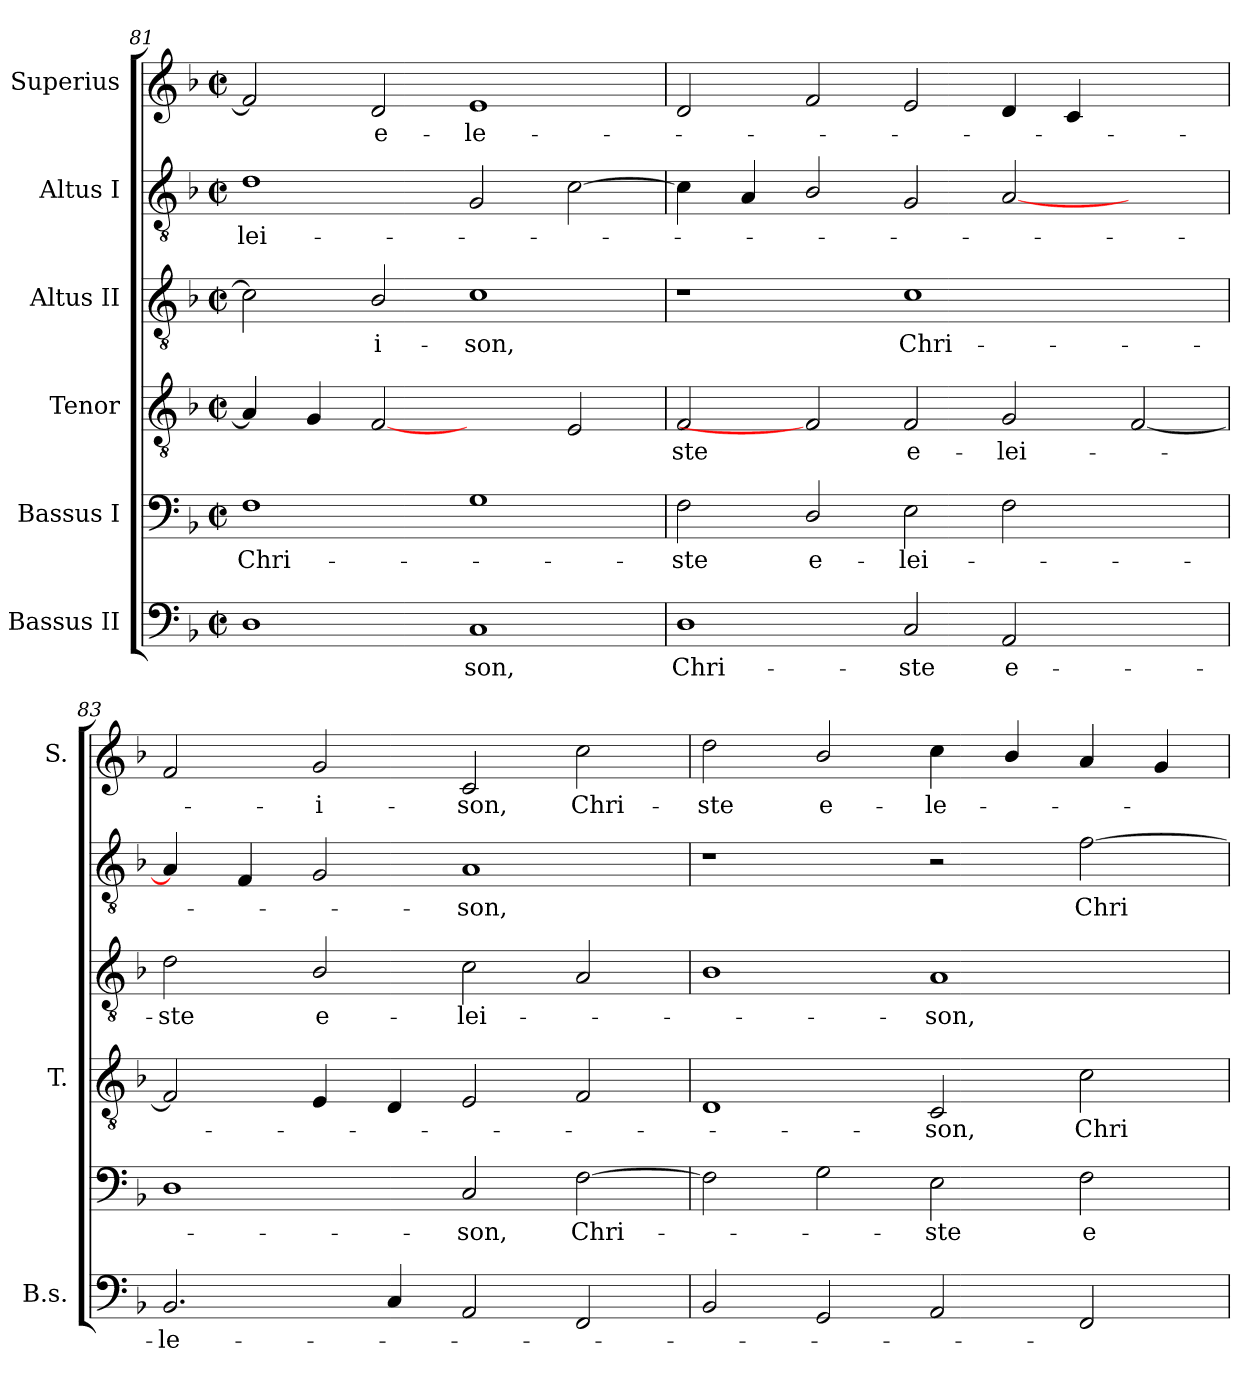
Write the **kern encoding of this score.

**kern	**text	**kern	**text	**kern	**text	**kern	**text	**kern	**text	**kern	**text
*part6	*part6	*part5	*part5	*part4	*part4	*part3	*part3	*part2	*part2	*part1	*part1
*staff6	*staff6	*staff5	*staff5	*staff4	*staff4	*staff3	*staff3	*staff2	*staff2	*staff1	*staff1
*I"Bassus II	*	*I"Bassus I	*	*I"Tenor	*	*I"Altus II	*	*I"Altus I	*	*I"Superius	*
*I'B.s.	*	*	*	*I'T.	*	*	*	*	*	*I'S.	*
!!LO:PB:g=z
*clefF4	*	*clefF4	*	*clefGv2	*	*clefGv2	*	*clefGv2	*	*clefG2	*
*	*	*	*	*ITrd7c12	*	*ITrd7c12	*	*ITrd7c12	*	*	*
*k[b-]	*	*k[b-]	*	*k[b-]	*	*k[b-]	*	*k[b-]	*	*k[b-]	*
*F:	*	*F:	*	*F:	*	*F:	*	*F:	*	*F:	*
*M2/2	*	*M2/2	*	*M2/2	*	*M2/2	*	*M2/2	*	*M2/2	*
*met(c|)	*	*met(c|)	*	*met(c|)	*	*met(c|)	*	*met(c|)	*	*met(c|)	*
=81	=81	=81	=81	=81	=81	=81	=81	=81	=81	=81	=81
!	!	!	!LO:LY:b:color=#000000	!	!	!	!	!	!	!	!
!	!	!	!	!	!	!	!	!	!LO:LY:b:color=#000000	!	!
1Di	.	1Fi	Chri-	4AAi/]	.	2Ci\]	.	1Di	-lei-	2fi/]	.
.	.	.	.	4GGi/	.	.	.	.	.	.	.
!	!	!	!	!	!	!	!LO:LY:b:color=#000000	!	!	!	!
!	!	!	!	!	!	!	!	!	!	!	!LO:LY:b:color=#000000
.	.	.	.	[2FFi	.	2BB-i/	-i-	.	.	2di/	e-
!	!LO:LY:b:color=#000000	!	!	!	!	!	!	!	!	!	!
!	!	!	!	!	!	!	!LO:LY:b:color=#000000	!	!	!	!
!	!	!	!	!	!	!	!	!	!	!	!LO:LY:b:color=#000000
1Ci	-son,	1Gi	.	2ryy	.	1Ci	-son,	2GGi/	.	1ei	-le-
.	.	.	.	2EEi/	.	.	.	[>2Ci\	.	.	.
=82	=82	=82	=82	=82	=82	=82	=82	=82	=82	=82	=82
!	!LO:LY:b:color=#000000	!	!	!	!	!	!	!	!	!	!
!	!	!	!LO:LY:b:color=#000000	!	!	!	!	!	!	!	!
!	!	!	!	!	!LO:LY:b:color=#000000	!	!	!	!	!	!
1Di	Chri-	2Fi\	-ste	2FFi/	-ste	1r	.	4Ci\]	.	2di/	.
.	.	.	.	.	.	.	.	4AAi/	.	.	.
!	!	!	!LO:LY:b:color=#000000	!	!	!	!	!	!	!	!
.	.	2Di/	e-	2FFi]	.	.	.	2BB-i/	.	2fi/	.
!	!LO:LY:b:color=#000000	!	!	!	!	!	!	!	!	!	!
!	!	!	!LO:LY:b:color=#000000	!	!	!	!	!	!	!	!
!	!	!	!	!	!LO:LY:b:color=#000000	!	!	!	!	!	!
!	!	!	!	!	!	!	!LO:LY:b:color=#000000	!	!	!	!
2Ci/	-ste	2Ei\	-lei-	2FFi/	e-	1Ci	Chri-	2GGi/	.	2ei/	.
!	!LO:LY:b:color=#000000	!	!	!	!	!	!	!	!	!	!
!	!	!	!	!	!LO:LY:b:color=#000000	!	!	!	!	!	!
2AAi/	e-	2Fi\	.	2GGi/	-lei-	.	.	[<2AAi/	.	4di/	.
.	.	.	.	.	.	.	.	.	.	4ci/	.
2ryy	.	2ryy	.	[<2FFi/	.	2ryy	.	2ryy	.	2ryy	.
=83	=83	=83	=83	=83	=83	=83	=83	=83	=83	=83	=83
!	!LO:LY:b:color=#000000	!	!	!	!	!	!	!	!	!	!
!	!	!	!	!	!	!	!LO:LY:b:color=#000000	!	!	!	!
2.BB-i/	-le-	1Di	.	2FFi/]	.	2Di\	-ste	4AAi/]	.	2fi/	.
.	.	.	.	.	.	.	.	4FFi/	.	.	.
!	!	!	!	!	!	!	!LO:LY:b:color=#000000	!	!	!	!
!	!	!	!	!	!	!	!	!	!	!	!LO:LY:b:color=#000000
.	.	.	.	4EEi/	.	2BB-i/	e-	2GGi/	.	2gi/	-i-
4Ci/	.	.	.	4DDi/	.	.	.	.	.	.	.
!	!	!	!LO:LY:b:color=#000000	!	!	!	!	!	!	!	!
!	!	!	!	!	!	!	!LO:LY:b:color=#000000	!	!	!	!
!	!	!	!	!	!	!	!	!	!LO:LY:b:color=#000000	!	!
!	!	!	!	!	!	!	!	!	!	!	!LO:LY:b:color=#000000
2AAi/	.	2Ci/	-son,	2EEi/	.	2Ci\	-lei-	1AAi	-son,	2ci/	-son,
!	!	!	!LO:LY:b:color=#000000	!	!	!	!	!	!	!	!
!	!	!	!	!	!	!	!	!	!	!	!LO:LY:b:color=#000000
2FFi/	.	[>2Fi\	Chri-	2FFi/	.	2AAi/	.	.	.	2cci\	Chri-
=84	=84	=84	=84	=84	=84	=84	=84	=84	=84	=84	=84
!	!	!	!	!	!	!	!	!	!	!	!LO:LY:b:color=#000000
2BB-i/	.	2Fi\]	.	1DDi	.	1BB-i	.	1r	.	2ddi\	-ste
!	!	!	!	!	!	!	!	!	!	!	!LO:LY:b:color=#000000
2GGi/	.	2Gi\	.	.	.	.	.	.	.	2b-i/	e-
!	!	!	!LO:LY:b:color=#000000	!	!	!	!	!	!	!	!
!	!	!	!	!	!LO:LY:b:color=#000000	!	!	!	!	!	!
!	!	!	!	!	!	!	!LO:LY:b:color=#000000	!	!	!	!
!	!	!	!	!	!	!	!	!	!	!	!LO:LY:b:color=#000000
2AAi/	.	2Ei\	-ste	2CCi/	-son,	1AAi	-son,	2r	.	4cci\	-le-
.	.	.	.	.	.	.	.	.	.	4b-i/	.
!	!	!	!LO:LY:b:color=#000000	!	!	!	!	!	!	!	!
!	!	!	!	!	!LO:LY:b:color=#000000	!	!	!	!	!	!
!	!	!	!	!	!	!	!	!	!LO:LY:b:color=#000000	!	!
2FFi/	.	2Fi\	e-	2Ci\	Chri-	.	.	[>2Fi\	Chri-	4ai/	.
.	.	.	.	.	.	.	.	.	.	4gi/	.
=	=	=	=	=	=	=	=	=	=	=	=
*-	*-	*-	*-	*-	*-	*-	*-	*-	*-	*-	*-
